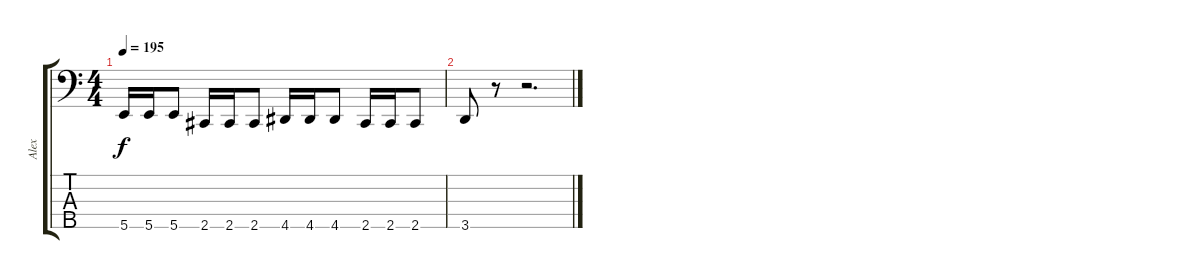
\track ("Alex" "Alex") {instrument electricbasspick}
\staff {score tabs}
\tuning (G2 D2 A1 E1 B0) {hide}
\ts (4 4)
\tempo 195
\clef f4
\ks c
5.5.16{dy f} 5.5.16 5.5.8 2.5.16 2.5.16 2.5.8 4.5.16 4.5.16 4.5.8 2.5.16 2.5.16 2.5.8 |
3.5.8 r.8 r.2{d}
